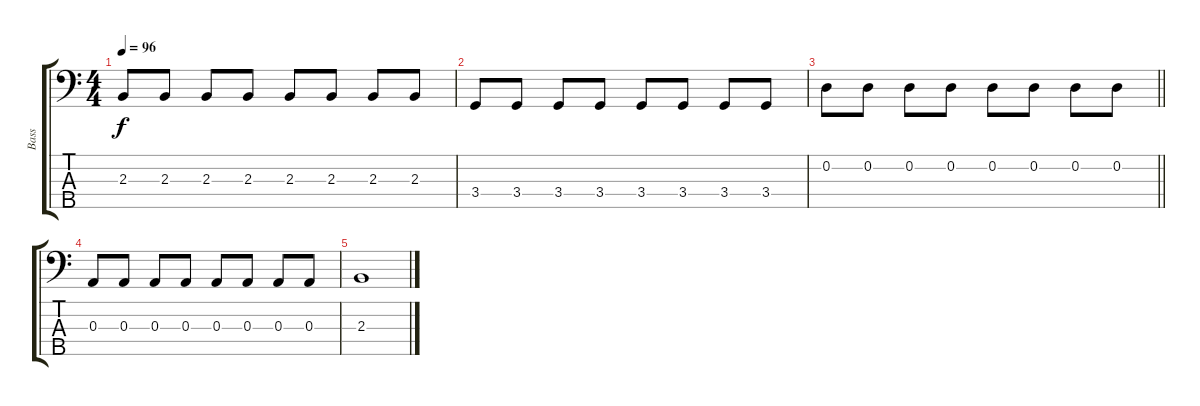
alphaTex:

\track ("Bass" "Bass") {instrument electricbasspick}
\staff {score tabs}
\tuning (G2 D2 A1 E1 B0) {hide}
\ts (4 4)
\tempo 96
\clef f4
\ks c
2.3.8{dy f} 2.3.8 2.3.8 2.3.8 2.3.8 2.3.8 2.3.8 2.3.8 |
3.4.8 3.4.8 3.4.8 3.4.8 3.4.8 3.4.8 3.4.8 3.4.8 |
\barLineRight lightlight
0.2.8 0.2.8 0.2.8 0.2.8 0.2.8 0.2.8 0.2.8 0.2.8 |
0.3.8 0.3.8 0.3.8 0.3.8 0.3.8 0.3.8 0.3.8 0.3.8 |
2.3.1
